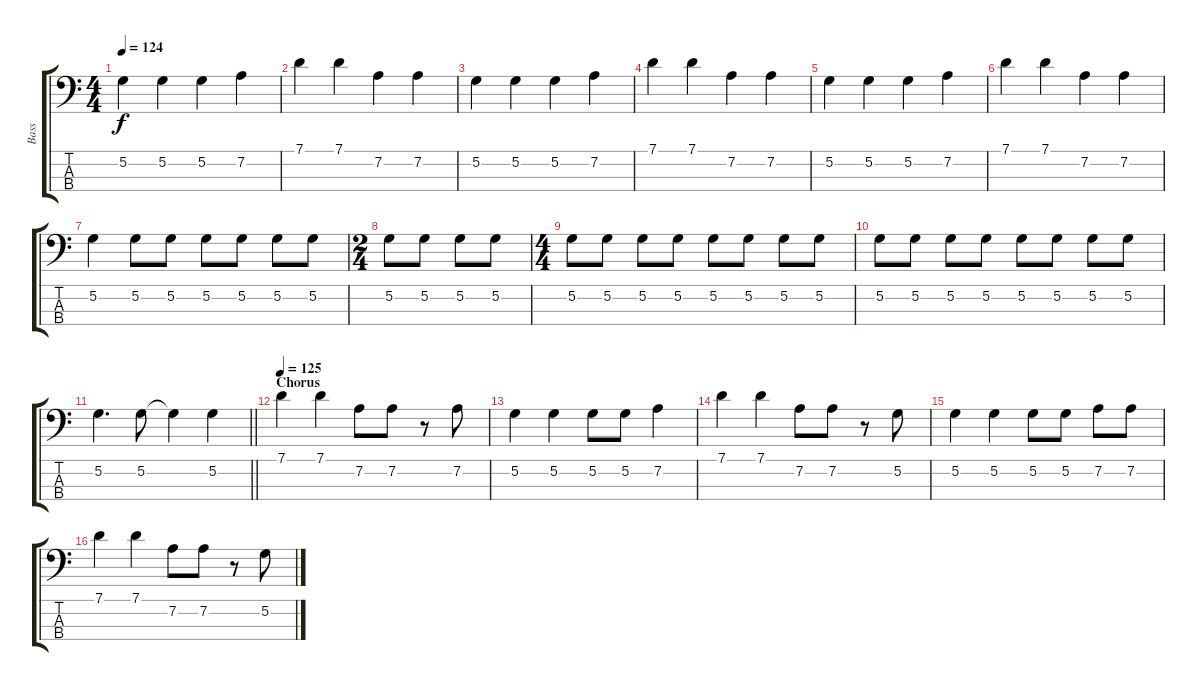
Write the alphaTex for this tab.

\track ("Bass" "Bass") {instrument electricbassfinger}
\staff {score tabs}
\tuning (G2 D2 A1 E1) {hide}
\ts (4 4)
\tempo 124
\clef f4
\ks c
5.2.4{dy f} 5.2.4 5.2.4 7.2.4 |
7.1.4 7.1.4 7.2.4 7.2.4 |
5.2.4 5.2.4 5.2.4 7.2.4 |
7.1.4 7.1.4 7.2.4 7.2.4 |
5.2.4 5.2.4 5.2.4 7.2.4 |
7.1.4 7.1.4 7.2.4 7.2.4 |
5.2.4 5.2.8 5.2.8 5.2.8 5.2.8 5.2.8 5.2.8 |
\ts (2 4)
5.2.8 5.2.8 5.2.8 5.2.8 |
\ts (4 4)
5.2.8 5.2.8 5.2.8 5.2.8 5.2.8 5.2.8 5.2.8 5.2.8 |
5.2.8 5.2.8 5.2.8 5.2.8 5.2.8 5.2.8 5.2.8 5.2.8 |
\barLineRight lightlight
5.2.4{d} 5.2.8 5.2{t}.4 5.2.4 |
\section ("" "Chorus")
\tempo 125
7.1.4 7.1.4 7.2.8 7.2.8 r.8 7.2.8 |
5.2.4 5.2.4 5.2.8 5.2.8 7.2.4 |
7.1.4 7.1.4 7.2.8 7.2.8 r.8 5.2.8 |
5.2.4 5.2.4 5.2.8 5.2.8 7.2.8 7.2.8 |
7.1.4 7.1.4 7.2.8 7.2.8 r.8 5.2.8
